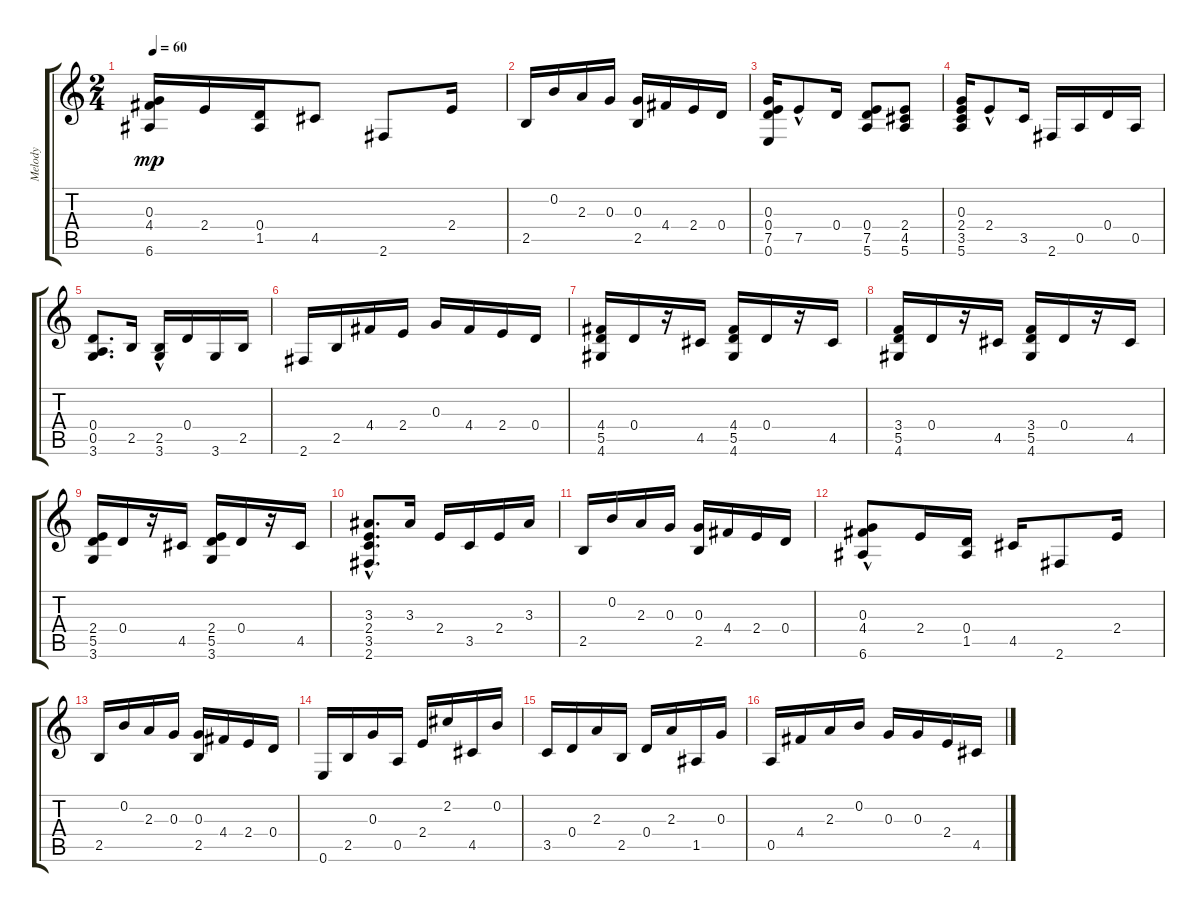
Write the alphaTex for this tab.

\track ("Melody" "Melody") {instrument acousticguitarnylon}
\staff {score tabs}
\tuning (E4 B3 G3 D3 A2 E2) {hide}
\ts (2 4)
\tempo 60
\clef g2
\ks c
(0.3 4.4 6.6).16{dy mp} 2.4.16 (0.4 1.5).16 4.5.8 2.6.8 2.4.16 |
2.5.16 0.2.16 2.3.16 0.3.16 (0.3 2.5).16 4.4.16 2.4.16 0.4.16 |
(0.3 0.4 7.5 0.6).16 7.5{hac}.8 0.4.16 (0.4 7.5 5.6).8 (2.4 4.5 5.6).8 |
(0.3 2.4 3.5 5.6).16 2.4{hac}.8 3.5.16 2.6.16 0.5.16 0.4.16 0.5.16 |
(0.4 0.5 3.6).8{d} 2.5.16 (2.5{hac} 3.6).16 0.4.16 3.6.16 2.5.16 |
2.6.16 2.5.16 4.4.16 2.4.16 0.3.16 4.4.16 2.4.16 0.4.16 |
(4.4 5.5 4.6).16 0.4.16 r.16 4.5.16 (4.4 5.5 4.6).16 0.4.16 r.16 4.5.16 |
(3.4 5.5 4.6).16 0.4.16 r.16 4.5.16 (3.4 5.5 4.6).16 0.4.16 r.16 4.5.16 |
(2.4 5.5 3.6).16 0.4.16 r.16 4.5.16 (2.4 5.5 3.6).16 0.4.16 r.16 4.5.16 |
(3.3{hac} 2.4 3.5 2.6).8{d} 3.3.16 2.4.16 3.5.16 2.4.16 3.3.16 |
2.5.16 0.2.16 2.3.16 0.3.16 (0.3 2.5).16 4.4.16 2.4.16 0.4.16 |
(0.3{hac} 4.4{hac} 6.6{hac}).8 2.4.16 (0.4 1.5).16 4.5.16 2.6.8 2.4.16 |
2.5.16 0.2.16 2.3.16 0.3.16 (0.3 2.5).16 4.4.16 2.4.16 0.4.16 |
0.6.16 2.5.16 0.3.16 0.5.16 2.4.16 2.2.16 4.5.16 0.2.16 |
3.5.16 0.4.16 2.3.16 2.5.16 0.4.16 2.3.16 1.5.16 0.3.16 |
0.5.16 4.4.16 2.3.16 0.2.16 0.3.16 0.3.16 2.4.16 4.5.16
